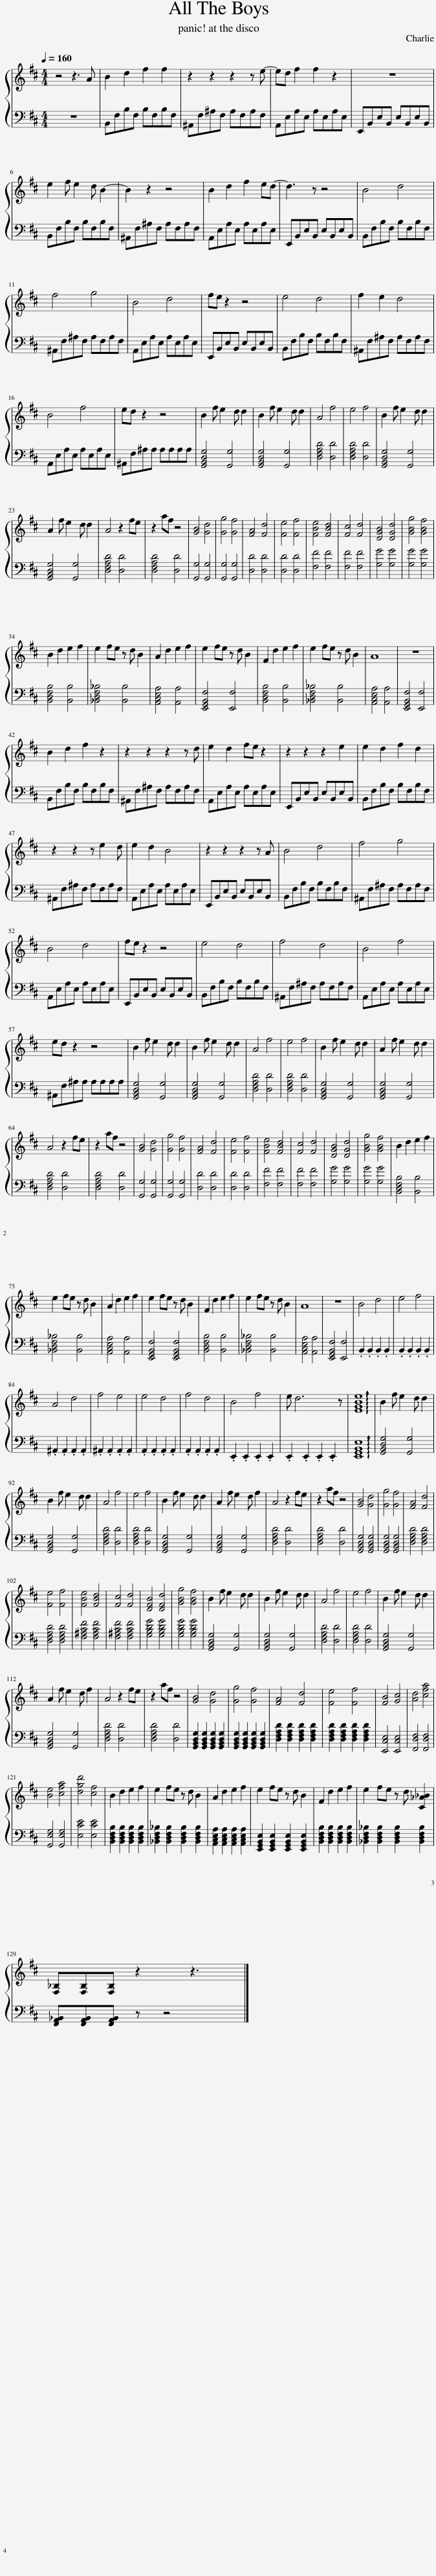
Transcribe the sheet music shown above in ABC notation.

X:1
%%score { 1 | 2 }
L:1/8
Q:1/4=160
M:4/4
I:linebreak $
K:D
V:1 treble
V:2 bass
V:1
 z4 z3 A | B2 d2 f2 f2 | z2 z2 z2 z e- | ed f2 f2 z2 | z8 |$ %5
 e2 f e2 d B2- | B2 z2 z4 | B2 d2 f2 ed- | d3 z z4 | B4 d4 |$ %10
 f4 g4 | B4 d4 | fe z2 z4 | e4 d4 | f2 e2 d4 |$ %15
 B4 f4 | ed z2 z4 | B2 f e2 d d2 | B2 f e2 d d2 | A4 f4 | %20
 e4 f4 | B2 f e2 d d2 |$ A2 f e2 d d2 | A4 z2 fe | z2 af z4 | %25
 [GB]4 [Gd]4 | [Gg]4 [Gf]4 | [FA]4 [Fd]4 | [Fe]4 [Ff]4 | [FBe]4 [FBd]4 | %30
 [Fc]4 [Fd]4 | [DGB]4 [DGd]4 | [GBg]4 [GBf]4 |$ B2 d2 e2 f2 | e2 fe z d B2 | %35
 A2 d2 e2 f2 | e2 fe z d B2 | F2 d2 e2 f2 | e2 fe z d B2 | A8 | %40
 z8 |$ B2 d2 f2 z2 | z2 z2 z2 z d | e2 d2 fe z2 | z2 z2 z2 e2 | %45
 e2 d2 f2 d2 |$ z2 z2 z e2 d | e2 d2 B4 | z2 z2 z2 z A | B4 d4 | %50
 f4 g4 |$ B4 d4 | fe z2 z4 | e4 d4 | f4 d4 | %55
 B4 f4 |$ ed z2 z4 | B2 f e2 d d2 | B2 f e2 d d2 | A4 f4 | %60
 e4 f4 | B2 f e2 d d2 | A2 f e2 d d2 |$ A4 z2 fe | z2 af z4 | %65
 [GB]4 [Gd]4 | [Gg]4 [Gf]4 | [FA]4 [Fd]4 | [Fe]4 [Ff]4 | [FBe]4 [FBd]4 | %70
 [Fc]4 [Fd]4 | [DGB]4 [DGd]4 | [GBg]4 [GBf]4 | B2 d2 e2 f2 |$ e2 fe z d B2 | %75
 A2 d2 e2 f2 | e2 fe z d B2 | F2 d2 e2 f2 | e2 fe z d B2 | A8 | %80
 z8 | B4 d4 | e4 f4 |$ A4 d4 | f4 e4 | %85
 e4 d4 | f4 d4 | B4 f4 | e d6 z | [EGBe]8 | %90
 B2 f e2 d d2 |$ B2 f e2 d d2 | A4 f4 | e4 f4 | B2 f e2 d d2 | %95
 A2 f e2 d f2 | A4 z2 fe | z2 af z4 | [GB]4 [Gd]4 | [Gg]4 [Gf]4 | %100
 [FA]4 [Fd]4 |$ [Fe]4 [Ff]4 | [FBe]4 [FBd]4 | [Fc]4 [Fd]4 | [DFB]4 [DFd]4 | %105
 [GBg]4 [GBf]4 | B2 f e2 d d2 | B2 f e2 d d2 | A4 f4 | e4 f4 | %110
 B2 f e2 d d2 |$ A2 f e2 d f2 | A4 z2 fe | z2 af z4 | [GB]4 [Gd]4 | %115
 [Gg]4 [Gf]4 | [FA]4 [Fd]4 | [Fe]4 [Ff]4 | [FB]4 [Gc]4 | [Ad]4 [cfa]4 |$ %120
 [Be]4 [cfa]4 | [dgd']4 [cf]4 | B2 d2 e2 f2 | e2 fe z d B2 | A2 d2 e2 f2 | %125
 e2 fe z d B2 | F2 d2 e2 f2 | e2 fe z d [C_A_B]2 |$ [F,_B,][F,B,][F,B,] z2 z3 |] %129
V:2
 z8 | B,,F,B,F, B,F,B,F, | ^A,,F,^A,F, A,F,A,F, | A,,E,A,E, A,E,A,E, | E,,B,,E,B,, E,B,,E,B,, |$ %5
 B,,F,B,F, B,F,B,F, | ^A,,F,^A,F, A,F,A,F, | A,,E,A,E, A,E,A,E, | E,,B,,E,B,, E,B,,E,B,, | B,,F,B,F, B,F,B,F, |$ %10
 ^A,,F,^A,F, A,F,A,F, | A,,E,A,E, A,E,A,E, | E,,B,,E,B,, E,B,,E,B,, | B,,F,B,F, B,F,B,F, | ^A,,F,^A,F, A,F,A,F, |$ %15
 A,,E,A,E, A,E,A,E, | ^A,,F,^A,A, A,A,A,A, | [G,,B,,D,G,]4 [G,,G,]4 | [G,,B,,D,G,]4 [G,,G,]4 | [D,F,A,D]4 [D,D]4 | %20
 [D,F,A,D]4 [D,D]4 | [G,,B,,D,G,]4 [G,,G,]4 |$ [G,,B,,D,G,]4 [G,,G,]4 | [D,F,A,D]4 [D,D]4 | [D,F,A,D]4 [D,D]4 | %25
 [G,,G,]4 [G,,G,]4 | [G,,G,]4 [G,,G,]4 | [D,D]4 [D,D]4 | [D,D]4 [D,D]4 | [F,F]4 [F,F]4 | %30
 [F,F]4 [F,F]4 | [G,G]4 [G,G]4 | [G,G]4 [G,G]4 |$ [B,,D,F,B,]4 [B,,B,]4 | [_B,,D,F,_B,]4 [B,,B,]4 | %35
 [A,,C,E,A,]4 [A,,A,]4 | [E,,G,,B,,F,]4 [E,,F,]4 | [B,,D,F,B,]4 [B,,B,]4 | [_B,,D,F,_B,]4 [B,,B,]4 | [A,,C,E,A,]4 [A,,A,]4 | %40
 [E,,G,,B,,F,]4 [E,,F,]4 |$ B,,F,B,F, B,F,B,F, | ^A,,F,^A,F, A,F,A,F, | A,,E,A,E, A,E,A,E, | E,,B,,E,B,, E,B,,E,B,, | %45
 B,,F,B,F, B,F,B,F, |$ ^A,,F,^A,F, A,F,A,F, | A,,E,A,E, A,E,A,E, | E,,B,,E,B,, E,B,,E,B,, | B,,F,B,F, B,F,B,F, | %50
 ^A,,F,^A,F, A,F,A,F, |$ A,,E,A,E, A,E,A,E, | E,,B,,E,B,, E,B,,E,B,, | B,,F,B,F, B,F,B,F, | ^A,,F,^A,F, A,F,A,F, | %55
 A,,E,A,E, A,E,A,E, |$ ^A,,F,^A,A, A,A,A,A, | [G,,B,,D,G,]4 [G,,G,]4 | [G,,B,,D,G,]4 [G,,G,]4 | [D,F,A,D]4 [D,D]4 | %60
 [D,F,A,D]4 [D,D]4 | [G,,B,,D,G,]4 [G,,G,]4 | [G,,B,,D,G,]4 [G,,G,]4 |$ [D,F,A,D]4 [D,D]4 | [D,F,A,D]4 [D,D]4 | %65
 [G,,G,]4 [G,,G,]4 | [G,,G,]4 [G,,G,]4 | [D,D]4 [D,D]4 | [D,D]4 [D,D]4 | [F,F]4 [F,F]4 | %70
 [F,F]4 [F,F]4 | [G,G]4 [G,G]4 | [G,G]4 [G,G]4 | [B,,D,F,B,]4 [B,,B,]4 |$ [_B,,D,F,_B,]4 [B,,B,]4 | %75
 [A,,C,E,A,]4 [A,,A,]4 | [E,,G,,B,,F,]4 [E,,G,,B,,F,]4 | [B,,D,F,B,]4 [B,,B,]4 | [_B,,D,F,_B,]4 [B,,B,]4 | [A,,C,E,A,]4 [A,,A,]4 | %80
 [E,,G,,B,,F,]4 [E,,F,]4 | .B,,2 .B,,2 .B,,2 .B,,2 | .B,,2 .B,,2 .B,,2 .B,,2 |$ .^A,,2 .A,,2 .A,,2 .A,,2 | .^A,,2 .A,,2 .A,,2 .A,,2 | %85
 .A,,2 .A,,2 .A,,2 .A,,2 | .A,,2 .A,,2 .A,,2 .A,,2 | .E,,2 .E,,2 .E,,2 .E,,2 | .E,,2 .E,,2 .E,,2 .E,,2 | [E,,G,,B,,E,]8 | %90
 [G,,B,,D,G,]4 [G,,G,]4 |$ [G,,B,,D,G,]4 [G,,G,]4 | [D,F,A,D]4 [D,D]4 | [D,F,A,D]4 [D,D]4 | [G,,B,,D,G,]4 [G,,G,]4 | %95
 [G,,B,,D,G,]4 [G,,G,]4 | [D,F,A,D]4 [D,D]4 | [D,F,A,D]4 [D,D]4 | [G,,B,,D,G,]4 [G,,B,,D,G,]4 | [G,,B,,D,G,]4 [G,,B,,D,G,]4 | %100
 [D,F,A,D]4 [D,F,A,D]4 |$ [D,F,A,D]4 [D,F,A,D]4 | [F,^A,CF]4 [F,A,CF]4 | [F,^A,CF]4 [F,A,CF]4 | [G,B,DG]4 [G,B,DG]4 | %105
 [G,B,DG]4 [G,B,DG]4 | [G,,B,,D,G,]4 [G,,G,]4 | [G,,B,,D,G,]4 [G,,G,]4 | [D,F,A,D]4 [D,D]4 | [D,F,A,D]4 [D,D]4 | %110
 [G,,B,,D,G,]4 [G,,G,]4 |$ [G,,B,,D,G,]4 [G,,G,]4 | [D,F,A,D]4 [D,D]4 | [D,F,A,D]4 [D,D]4 | [G,,B,,D,G,]2 [G,,B,,D,G,]2 [G,,B,,D,G,]2 [G,,B,,D,G,]2 | %115
 [G,,B,,D,G,]2 [G,,B,,D,G,]2 [G,,B,,D,G,]2 [G,,B,,D,G,]2 | [D,F,A,D]2 [D,F,A,D]2 [D,F,A,D]2 [D,F,A,D]2 | [D,F,A,D]2 [D,F,A,D]2 [D,F,A,D]2 [D,F,A,D]2 | [E,,C,E,]4 [E,,C,E,]4 | [F,,D,F,]4 [F,,D,F,]4 |$ %120
 [G,,E,G,]4 [G,,E,G,]4 | [E,CE]4 [E,CE]4 | [B,,D,F,B,]2 [B,,D,F,B,]2 [B,,D,F,B,]2 [B,,D,F,B,]2 | [_B,,D,F,_B,]2 [B,,D,F,B,]2 [B,,D,F,B,]2 [B,,D,F,B,]2 | [A,,C,E,A,]2 [A,,C,E,A,]2 [A,,C,E,A,]2 [A,,C,E,A,]2 | %125
 [E,,G,,B,,E,]2 [E,,G,,B,,E,]2 [E,,G,,B,,E,]2 [E,,G,,B,,E,]2 | [B,,D,F,B,]2 [B,,D,F,B,]2 [B,,D,F,B,]2 [B,,D,F,B,]2 | [_B,,D,F,_B,]2 [B,,D,F,B,]2 [B,,D,F,B,]2 [B,,D,F,B,]2 |$ [F,,A,,_B,,][F,,A,,B,,][F,,A,,B,,] z z4 |] %129
